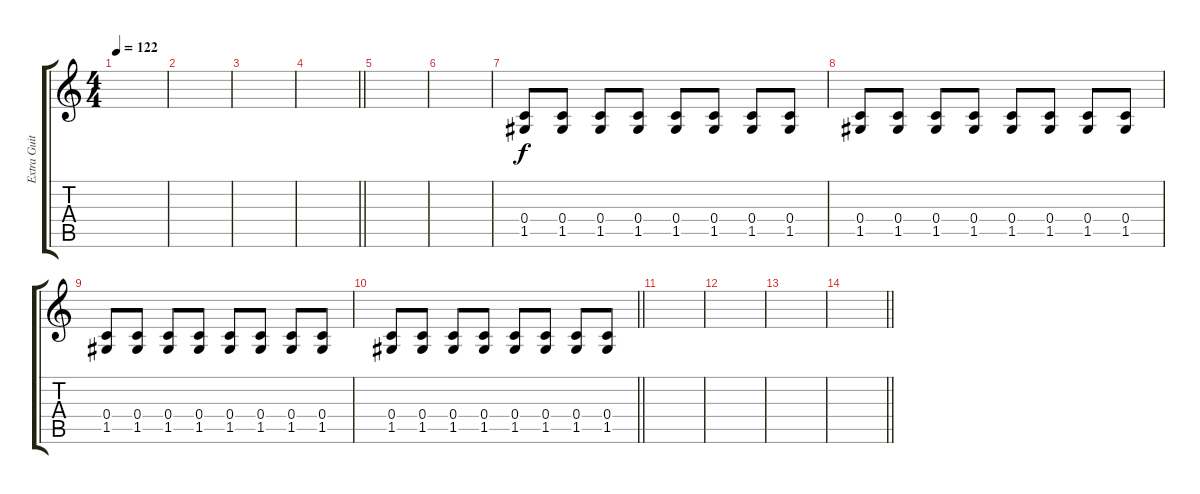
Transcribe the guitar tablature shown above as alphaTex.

\track ("Extra Guitar 2" "Extra Guit") {instrument distortionguitar}
\staff {score tabs}
\tuning (D4 A3 F3 C3 G2 C2) {hide}
\ts (4 4)
\tempo 122
\clef g2
\ks c
|
|
|
\barLineRight lightlight
|
|
|
(0.4 1.5).8{volume 13 balance 8 instrument distortionguitar} (0.4 1.5).8 (0.4 1.5).8 (0.4 1.5).8 (0.4 1.5).8 (0.4 1.5).8 (0.4 1.5).8 (0.4 1.5).8 |
(0.4 1.5).8 (0.4 1.5).8 (0.4 1.5).8 (0.4 1.5).8 (0.4 1.5).8 (0.4 1.5).8 (0.4 1.5).8 (0.4 1.5).8 |
(0.4 1.5).8 (0.4 1.5).8 (0.4 1.5).8 (0.4 1.5).8 (0.4 1.5).8 (0.4 1.5).8 (0.4 1.5).8 (0.4 1.5).8 |
\barLineRight lightlight
(0.4 1.5).8 (0.4 1.5).8 (0.4 1.5).8 (0.4 1.5).8 (0.4 1.5).8 (0.4 1.5).8 (0.4 1.5).8 (0.4 1.5).8 |
|
|
|
\barLineRight lightlight
